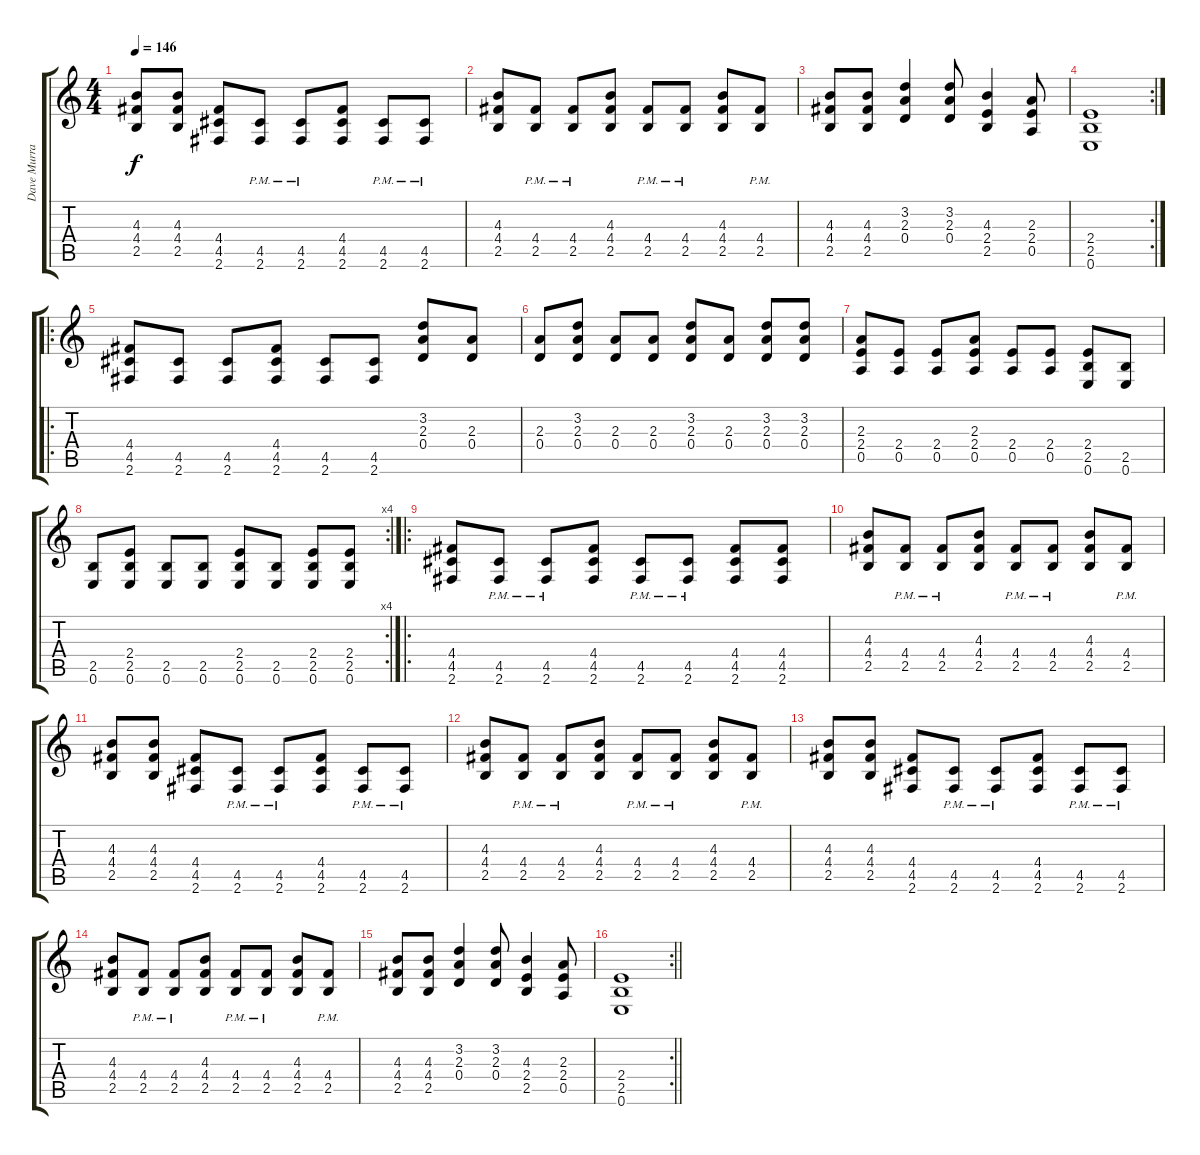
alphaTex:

\track ("Dave Murray" "Dave Murra") {instrument distortionguitar}
\staff {score tabs}
\tuning (E4 B3 G3 D3 A2 E2) {hide}
\ts (4 4)
\tempo 146
\clef g2
\ks c
(4.3 4.4 2.5).8{dy f} (4.3 4.4 2.5).8 (4.4 4.5 2.6).8 (4.5{pm} 2.6{pm}).8 (4.5{pm} 2.6{pm}).8 (4.4 4.5 2.6).8 (4.5{pm} 2.6{pm}).8 (4.5{pm} 2.6{pm}).8 |
(4.3 4.4 2.5).8 (4.4{pm} 2.5{pm}).8 (4.4{pm} 2.5{pm}).8 (4.3 4.4 2.5).8 (4.4{pm} 2.5{pm}).8 (4.4{pm} 2.5{pm}).8 (4.3 4.4 2.5).8 (4.4{pm} 2.5{pm}).8 |
(4.3 4.4 2.5).8 (4.3 4.4 2.5).8 (3.2 2.3 0.4).4 (3.2 2.3 0.4).8 (4.3 2.4 2.5).4 (2.3 2.4 0.5).8 |
\rc 2
(2.4 2.5 0.6).1 |
\ro
(4.4 4.5 2.6).8 (4.5 2.6).8 (4.5 2.6).8 (4.4 4.5 2.6).8 (4.5 2.6).8 (4.5 2.6).8 (3.2 2.3 0.4).8 (2.3 0.4).8 |
(2.3 0.4).8 (3.2 2.3 0.4).8 (2.3 0.4).8 (2.3 0.4).8 (3.2 2.3 0.4).8 (2.3 0.4).8 (3.2 2.3 0.4).8 (3.2 2.3 0.4).8 |
(2.3 2.4 0.5).8 (2.4 0.5).8 (2.4 0.5).8 (2.3 2.4 0.5).8 (2.4 0.5).8 (2.4 0.5).8 (2.4 2.5 0.6).8 (2.5 0.6).8 |
\rc 4
(2.5 0.6).8 (2.4 2.5 0.6).8 (2.5 0.6).8 (2.5 0.6).8 (2.4 2.5 0.6).8 (2.5 0.6).8 (2.4 2.5 0.6).8 (2.4 2.5 0.6).8 |
\ro
(4.4 4.5 2.6).8 (4.5{pm} 2.6{pm}).8 (4.5{pm} 2.6{pm}).8 (4.4 4.5 2.6).8 (4.5{pm} 2.6{pm}).8 (4.5{pm} 2.6{pm}).8 (4.4 4.5 2.6).8 (4.4 4.5 2.6).8 |
(4.3 4.4 2.5).8 (4.4{pm} 2.5{pm}).8 (4.4{pm} 2.5{pm}).8 (4.3 4.4 2.5).8 (4.4{pm} 2.5{pm}).8 (4.4{pm} 2.5{pm}).8 (4.3 4.4 2.5).8 (4.4{pm} 2.5{pm}).8 |
(4.3 4.4 2.5).8 (4.3 4.4 2.5).8 (4.4 4.5 2.6).8 (4.5{pm} 2.6{pm}).8 (4.5{pm} 2.6{pm}).8 (4.4 4.5 2.6).8 (4.5{pm} 2.6{pm}).8 (4.5{pm} 2.6{pm}).8 |
(4.3 4.4 2.5).8 (4.4{pm} 2.5{pm}).8 (4.4{pm} 2.5{pm}).8 (4.3 4.4 2.5).8 (4.4{pm} 2.5{pm}).8 (4.4{pm} 2.5{pm}).8 (4.3 4.4 2.5).8 (4.4{pm} 2.5{pm}).8 |
(4.3 4.4 2.5).8 (4.3 4.4 2.5).8 (4.4 4.5 2.6).8 (4.5{pm} 2.6{pm}).8 (4.5{pm} 2.6{pm}).8 (4.4 4.5 2.6).8 (4.5{pm} 2.6{pm}).8 (4.5{pm} 2.6{pm}).8 |
(4.3 4.4 2.5).8 (4.4{pm} 2.5{pm}).8 (4.4{pm} 2.5{pm}).8 (4.3 4.4 2.5).8 (4.4{pm} 2.5{pm}).8 (4.4{pm} 2.5{pm}).8 (4.3 4.4 2.5).8 (4.4{pm} 2.5{pm}).8 |
(4.3 4.4 2.5).8 (4.3 4.4 2.5).8 (3.2 2.3 0.4).4 (3.2 2.3 0.4).8 (4.3 2.4 2.5).4 (2.3 2.4 0.5).8 |
\rc 2
\barLineRight lightlight
(2.4 2.5 0.6).1
